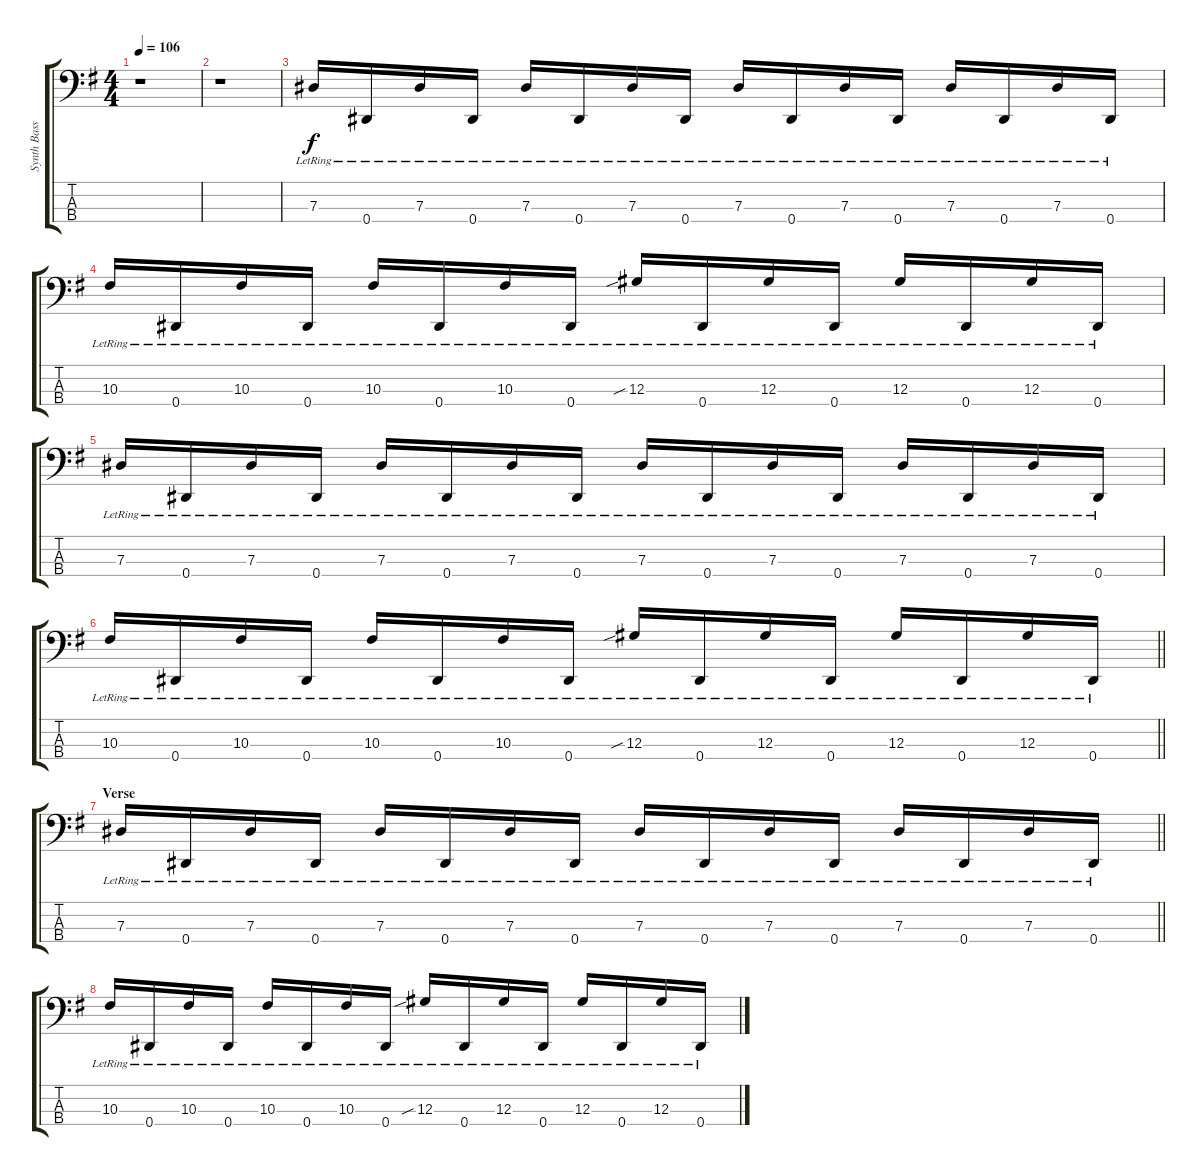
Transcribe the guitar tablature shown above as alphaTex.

\track ("Synth Bass 2" "Synth Bass") {instrument fretlessbass}
\staff {score tabs}
\tuning (Gb2 Db2 Ab1 Eb1) {hide}
\ts (4 4)
\tempo 106
\clef f4
\ks g
r.1{dy f} |
r.1 |
7.3{lr}.16 0.4{lr}.16 7.3{lr}.16 0.4{lr}.16 7.3{lr}.16 0.4{lr}.16 7.3{lr}.16 0.4{lr}.16 7.3{lr}.16 0.4{lr}.16 7.3{lr}.16 0.4{lr}.16 7.3{lr}.16 0.4{lr}.16 7.3{lr}.16 0.4{lr}.16 |
10.3{lr}.16 0.4{lr}.16 10.3{lr}.16 0.4{lr}.16 10.3{lr}.16 0.4{lr}.16 10.3{lr}.16 0.4{lr}.16 12.3{sib lr}.16 0.4{lr}.16 12.3{lr}.16 0.4{lr}.16 12.3{lr}.16 0.4{lr}.16 12.3{lr}.16 0.4{lr}.16 |
7.3{lr}.16 0.4{lr}.16 7.3{lr}.16 0.4{lr}.16 7.3{lr}.16 0.4{lr}.16 7.3{lr}.16 0.4{lr}.16 7.3{lr}.16 0.4{lr}.16 7.3{lr}.16 0.4{lr}.16 7.3{lr}.16 0.4{lr}.16 7.3{lr}.16 0.4{lr}.16 |
\barLineRight lightlight
10.3{lr}.16 0.4{lr}.16 10.3{lr}.16 0.4{lr}.16 10.3{lr}.16 0.4{lr}.16 10.3{lr}.16 0.4{lr}.16 12.3{sib lr}.16 0.4{lr}.16 12.3{lr}.16 0.4{lr}.16 12.3{lr}.16 0.4{lr}.16 12.3{lr}.16 0.4{lr}.16 |
\section ("" "Verse")
\barLineRight lightlight
7.3{lr}.16 0.4{lr}.16 7.3{lr}.16 0.4{lr}.16 7.3{lr}.16 0.4{lr}.16 7.3{lr}.16 0.4{lr}.16 7.3{lr}.16 0.4{lr}.16 7.3{lr}.16 0.4{lr}.16 7.3{lr}.16 0.4{lr}.16 7.3{lr}.16 0.4{lr}.16 |
10.3{lr}.16 0.4{lr}.16 10.3{lr}.16 0.4{lr}.16 10.3{lr}.16 0.4{lr}.16 10.3{lr}.16 0.4{lr}.16 12.3{sib lr}.16 0.4{lr}.16 12.3{lr}.16 0.4{lr}.16 12.3{lr}.16 0.4{lr}.16 12.3{lr}.16 0.4{lr}.16
